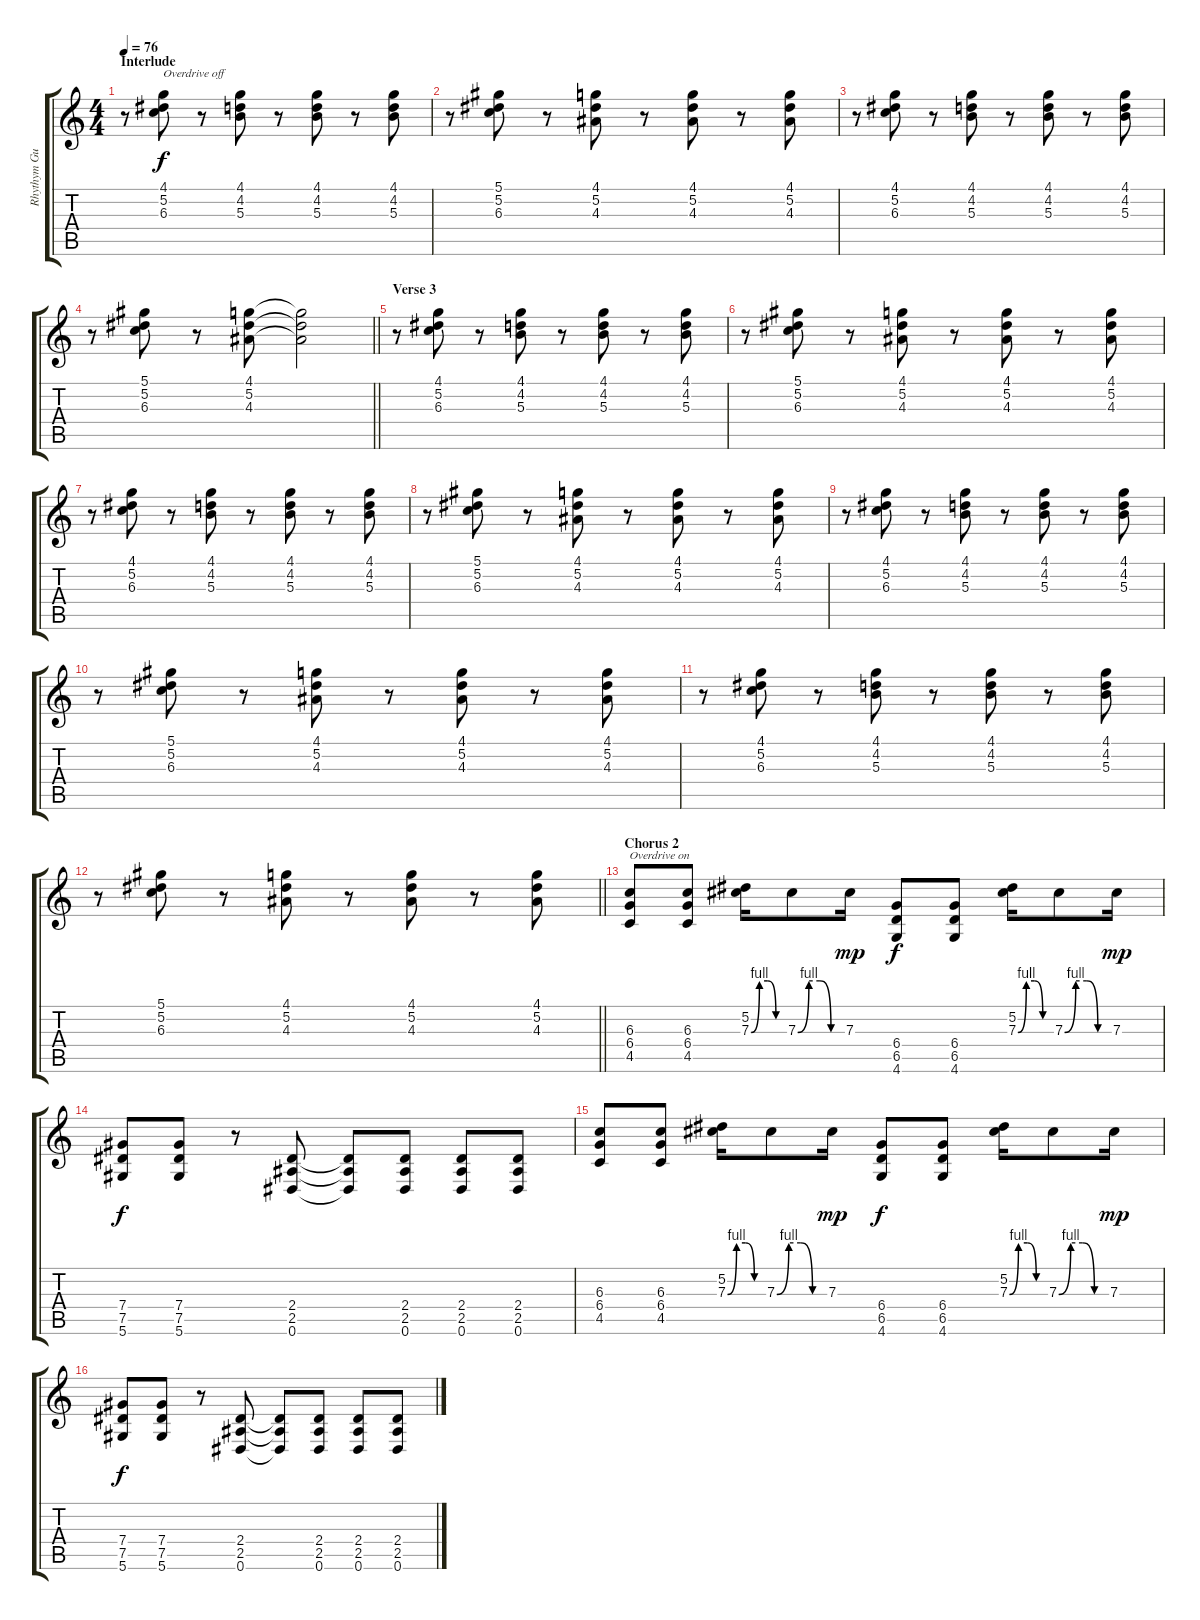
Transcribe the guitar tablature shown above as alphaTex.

\track ("Rhythym Guitar" "Rhythym Gu") {instrument electricguitarclean}
\staff {score tabs}
\tuning (Eb4 Bb3 Gb3 Db3 Ab2 Eb2) {hide}
\ts (4 4)
\section ("" "Interlude")
\tempo 76
\clef g2
\ks c
r.8{dy f} (4.1 5.2 6.3).8{txt "Overdrive off" instrument electricguitarclean} r.8 (4.1 4.2 5.3).8 r.8 (4.1 4.2 5.3).8 r.8 (4.1 4.2 5.3).8 |
r.8 (5.1 5.2 6.3).8 r.8 (4.1 5.2 4.3).8 r.8 (4.1 5.2 4.3).8 r.8 (4.1 5.2 4.3).8 |
r.8 (4.1 5.2 6.3).8 r.8 (4.1 4.2 5.3).8 r.8 (4.1 4.2 5.3).8 r.8 (4.1 4.2 5.3).8 |
\barLineRight lightlight
r.8 (5.1 5.2 6.3).8 r.8 (4.1 5.2 4.3).8 (4.1{t} 5.2{t} 4.3{t}).2 |
\section ("" "Verse 3")
r.8 (4.1 5.2 6.3).8 r.8 (4.1 4.2 5.3).8 r.8 (4.1 4.2 5.3).8 r.8 (4.1 4.2 5.3).8 |
r.8 (5.1 5.2 6.3).8 r.8 (4.1 5.2 4.3).8 r.8 (4.1 5.2 4.3).8 r.8 (4.1 5.2 4.3).8 |
r.8 (4.1 5.2 6.3).8 r.8 (4.1 4.2 5.3).8 r.8 (4.1 4.2 5.3).8 r.8 (4.1 4.2 5.3).8 |
r.8 (5.1 5.2 6.3).8 r.8 (4.1 5.2 4.3).8 r.8 (4.1 5.2 4.3).8 r.8 (4.1 5.2 4.3).8 |
r.8 (4.1 5.2 6.3).8 r.8 (4.1 4.2 5.3).8 r.8 (4.1 4.2 5.3).8 r.8 (4.1 4.2 5.3).8 |
r.8 (5.1 5.2 6.3).8 r.8 (4.1 5.2 4.3).8 r.8 (4.1 5.2 4.3).8 r.8 (4.1 5.2 4.3).8 |
r.8 (4.1 5.2 6.3).8 r.8 (4.1 4.2 5.3).8 r.8 (4.1 4.2 5.3).8 r.8 (4.1 4.2 5.3).8 |
\barLineRight lightlight
r.8 (5.1 5.2 6.3).8 r.8 (4.1 5.2 4.3).8 r.8 (4.1 5.2 4.3).8 r.8 (4.1 5.2 4.3).8 |
\section ("" "Chorus 2")
(6.3 6.4 4.5).8{txt "Overdrive on" instrument overdrivenguitar} (6.3 6.4 4.5).8 (5.2 7.3{be (custom 0 0 15 4 30 4 45 0 60 0)}).16 7.3{be (custom 0 0 15 4 30 4 45 0 60 0)}.8 7.3.16{dy mp} (6.4 6.5 4.6).8{dy f} (6.4 6.5 4.6).8 (5.2 7.3{be (custom 0 0 15 4 30 4 45 0 60 0)}).16 7.3{be (custom 0 0 15 4 30 4 45 0 60 0)}.8 7.3.16{dy mp} |
(7.4 7.5 5.6).8{dy f} (7.4 7.5 5.6).8 r.8 (2.4 2.5 0.6).8 (2.4{t} 2.5{t} 0.6{t}).8 (2.4 2.5 0.6).8 (2.4 2.5 0.6).8 (2.4 2.5 0.6).8 |
(6.3 6.4 4.5).8 (6.3 6.4 4.5).8 (5.2 7.3{be (custom 0 0 15 4 30 4 45 0 60 0)}).16 7.3{be (custom 0 0 15 4 30 4 45 0 60 0)}.8 7.3.16{dy mp} (6.4 6.5 4.6).8{dy f} (6.4 6.5 4.6).8 (5.2 7.3{be (custom 0 0 15 4 30 4 45 0 60 0)}).16 7.3{be (custom 0 0 15 4 30 4 45 0 60 0)}.8 7.3.16{dy mp} |
(7.4 7.5 5.6).8{dy f} (7.4 7.5 5.6).8 r.8 (2.4 2.5 0.6).8 (2.4{t} 2.5{t} 0.6{t}).8 (2.4 2.5 0.6).8 (2.4 2.5 0.6).8 (2.4 2.5 0.6).8
